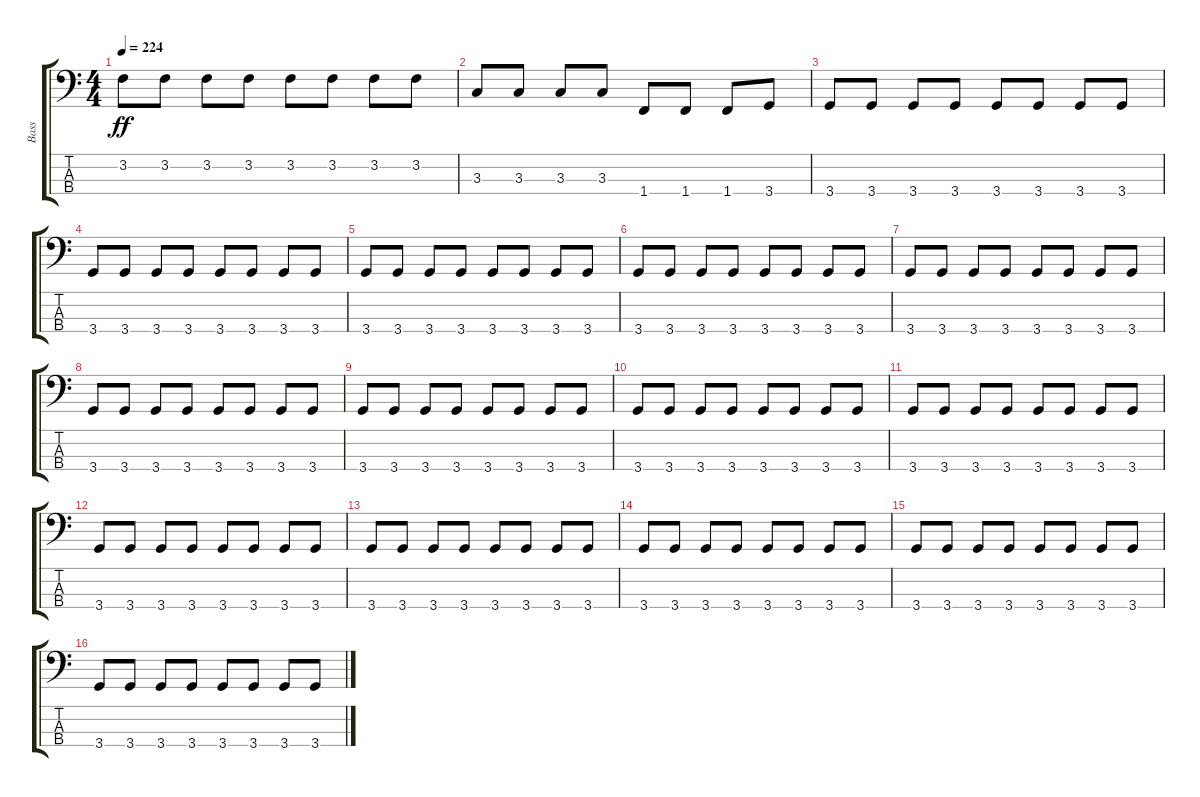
\track ("Bass" "Bass") {instrument electricbasspick}
\staff {score tabs}
\tuning (G2 D2 A1 E1) {hide}
\ts (4 4)
\tempo 224
\clef f4
\ks c
3.2.8{dy ff} 3.2.8 3.2.8 3.2.8 3.2.8 3.2.8 3.2.8 3.2.8 |
3.3.8 3.3.8 3.3.8 3.3.8 1.4.8 1.4.8 1.4.8 3.4.8 |
3.4.8 3.4.8 3.4.8 3.4.8 3.4.8 3.4.8 3.4.8 3.4.8 |
3.4.8 3.4.8 3.4.8 3.4.8 3.4.8 3.4.8 3.4.8 3.4.8 |
3.4.8 3.4.8 3.4.8 3.4.8 3.4.8 3.4.8 3.4.8 3.4.8 |
3.4.8 3.4.8 3.4.8 3.4.8 3.4.8 3.4.8 3.4.8 3.4.8 |
3.4.8 3.4.8 3.4.8 3.4.8 3.4.8 3.4.8 3.4.8 3.4.8 |
3.4.8 3.4.8 3.4.8 3.4.8 3.4.8 3.4.8 3.4.8 3.4.8 |
3.4.8 3.4.8 3.4.8 3.4.8 3.4.8 3.4.8 3.4.8 3.4.8 |
3.4.8 3.4.8 3.4.8 3.4.8 3.4.8 3.4.8 3.4.8 3.4.8 |
3.4.8 3.4.8 3.4.8 3.4.8 3.4.8 3.4.8 3.4.8 3.4.8 |
3.4.8 3.4.8 3.4.8 3.4.8 3.4.8 3.4.8 3.4.8 3.4.8 |
3.4.8 3.4.8 3.4.8 3.4.8 3.4.8 3.4.8 3.4.8 3.4.8 |
3.4.8 3.4.8 3.4.8 3.4.8 3.4.8 3.4.8 3.4.8 3.4.8 |
3.4.8 3.4.8 3.4.8 3.4.8 3.4.8 3.4.8 3.4.8 3.4.8 |
3.4.8 3.4.8 3.4.8 3.4.8 3.4.8 3.4.8 3.4.8 3.4.8
